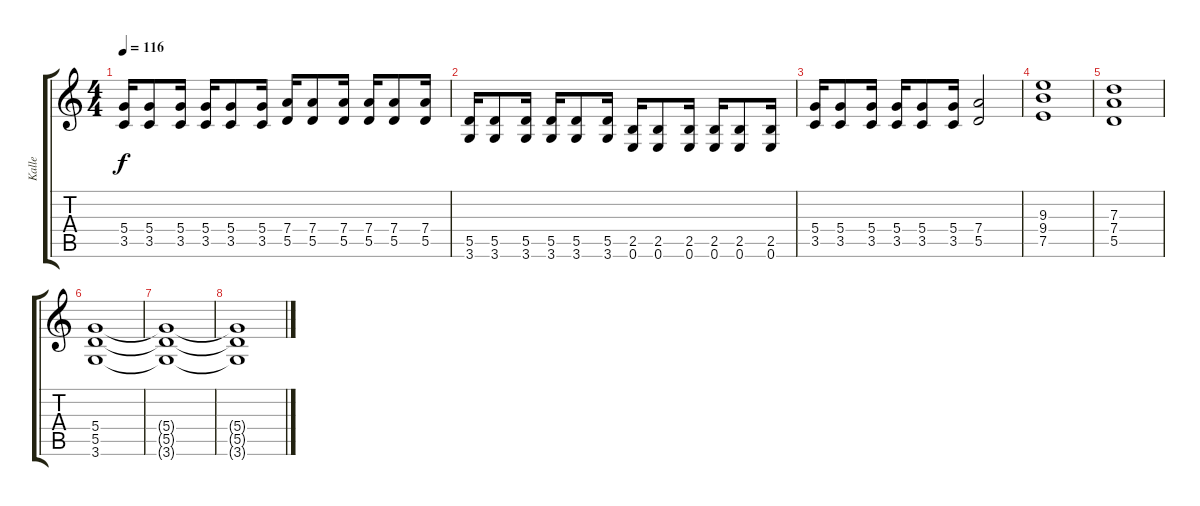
\track ("Kalle" "Kalle") {instrument distortionguitar}
\staff {score tabs}
\tuning (E4 B3 G3 D3 A2 E2) {hide}
\ts (4 4)
\tempo 116
\clef g2
\ks c
(5.4 3.5).16{dy f} (5.4 3.5).8 (5.4 3.5).16 (5.4 3.5).16 (5.4 3.5).8 (5.4 3.5).16 (7.4 5.5).16 (7.4 5.5).8 (7.4 5.5).16 (7.4 5.5).16 (7.4 5.5).8 (7.4 5.5).16 |
(5.5 3.6).16 (5.5 3.6).8 (5.5 3.6).16 (5.5 3.6).16 (5.5 3.6).8 (5.5 3.6).16 (2.5 0.6).16 (2.5 0.6).8 (2.5 0.6).16 (2.5 0.6).16 (2.5 0.6).8 (2.5 0.6).16 |
(5.4 3.5).16 (5.4 3.5).8 (5.4 3.5).16 (5.4 3.5).16 (5.4 3.5).8 (5.4 3.5).16 (7.4 5.5).2 |
(9.3 9.4 7.5).1 |
(7.3 7.4 5.5).1 |
(5.4 5.5 3.6).1 |
(5.4{t} 5.5{t} 3.6{t}).1 |
(5.4{t} 5.5{t} 3.6{t}).1
